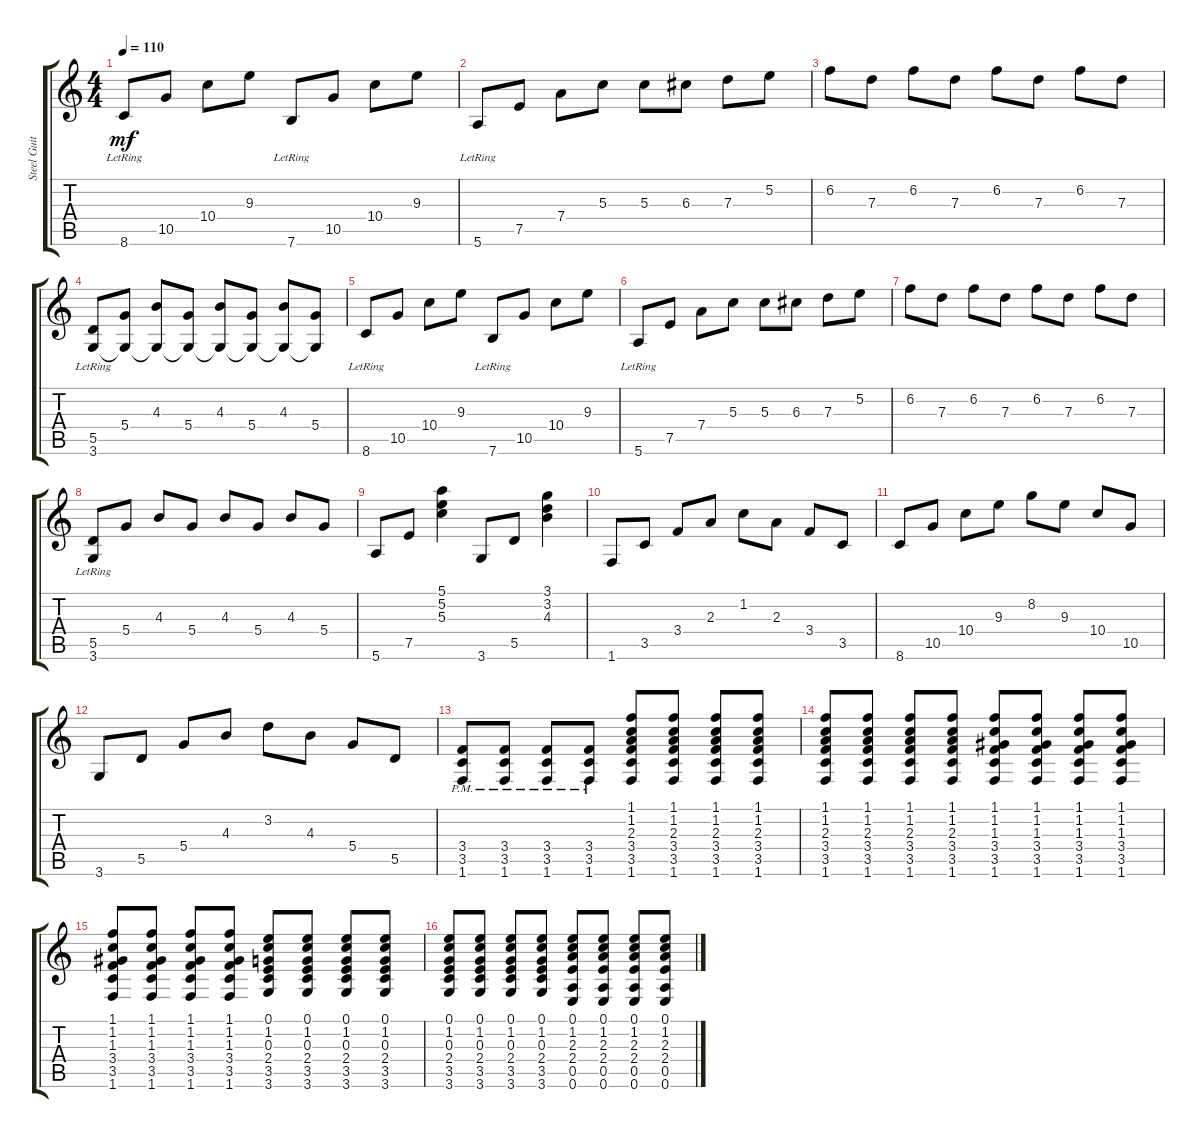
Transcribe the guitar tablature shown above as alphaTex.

\track ("Steel Guitar" "Steel Guit") {instrument acousticguitarsteel}
\staff {score tabs}
\tuning (E4 B3 G3 D3 A2 E2) {hide}
\ts (4 4)
\tempo 110
\clef g2
\ks c
8.6{lr}.8{dy mf instrument acousticguitarsteel} 10.5.8 10.4.8 9.3.8 7.6{lr}.8 10.5.8 10.4.8 9.3.8 |
5.6{lr}.8 7.5.8 7.4.8 5.3.8 5.3.8 6.3.8 7.3.8 5.2.8 |
6.2.8 7.3.8 6.2.8 7.3.8 6.2.8 7.3.8 6.2.8 7.3.8 |
(5.5{lr} 3.6).8 (5.4 3.6{t}).8 (4.3 3.6{t}).8 (5.4 3.6{t}).8 (4.3 3.6{t}).8 (5.4 3.6{t}).8 (4.3 3.6{t}).8 (5.4 3.6{t}).8 |
8.6{lr}.8 10.5.8 10.4.8 9.3.8 7.6{lr}.8 10.5.8 10.4.8 9.3.8 |
5.6{lr}.8 7.5.8 7.4.8 5.3.8 5.3.8 6.3.8 7.3.8 5.2.8 |
6.2.8 7.3.8 6.2.8 7.3.8 6.2.8 7.3.8 6.2.8 7.3.8 |
(5.5 3.6{lr}).8 5.4.8 4.3.8 5.4.8 4.3.8 5.4.8 4.3.8 5.4.8 |
5.6.8 7.5.8 (5.1 5.2 5.3).4 3.6.8 5.5.8 (3.1 3.2 4.3).4 |
1.6.8 3.5.8 3.4.8 2.3.8 1.2.8 2.3.8 3.4.8 3.5.8 |
8.6.8 10.5.8 10.4.8 9.3.8 8.2.8 9.3.8 10.4.8 10.5.8 |
3.6.8 5.5.8 5.4.8 4.3.8 3.2.8 4.3.8 5.4.8 5.5.8 |
(3.4{pm} 3.5{pm} 1.6{pm}).8 (3.4{pm} 3.5{pm} 1.6{pm}).8 (3.4{pm} 3.5{pm} 1.6{pm}).8 (3.4{pm} 3.5{pm} 1.6{pm}).8 (1.1 1.2 2.3 3.4 3.5 1.6).8 (1.1 1.2 2.3 3.4 3.5 1.6).8 (1.1 1.2 2.3 3.4 3.5 1.6).8 (1.1 1.2 2.3 3.4 3.5 1.6).8 |
(1.1 1.2 2.3 3.4 3.5 1.6).8 (1.1 1.2 2.3 3.4 3.5 1.6).8 (1.1 1.2 2.3 3.4 3.5 1.6).8 (1.1 1.2 2.3 3.4 3.5 1.6).8 (1.1 1.2 1.3 3.4 3.5 1.6).8 (1.1 1.2 1.3 3.4 3.5 1.6).8 (1.1 1.2 1.3 3.4 3.5 1.6).8 (1.1 1.2 1.3 3.4 3.5 1.6).8 |
(1.1 1.2 1.3 3.4 3.5 1.6).8 (1.1 1.2 1.3 3.4 3.5 1.6).8 (1.1 1.2 1.3 3.4 3.5 1.6).8 (1.1 1.2 1.3 3.4 3.5 1.6).8 (0.1 1.2 0.3 2.4 3.5 3.6).8 (0.1 1.2 0.3 2.4 3.5 3.6).8 (0.1 1.2 0.3 2.4 3.5 3.6).8 (0.1 1.2 0.3 2.4 3.5 3.6).8 |
(0.1 1.2 0.3 2.4 3.5 3.6).8 (0.1 1.2 0.3 2.4 3.5 3.6).8 (0.1 1.2 0.3 2.4 3.5 3.6).8 (0.1 1.2 0.3 2.4 3.5 3.6).8 (0.1 1.2 2.3 2.4 0.5 0.6).8 (0.1 1.2 2.3 2.4 0.5 0.6).8 (0.1 1.2 2.3 2.4 0.5 0.6).8 (0.1 1.2 2.3 2.4 0.5 0.6).8
